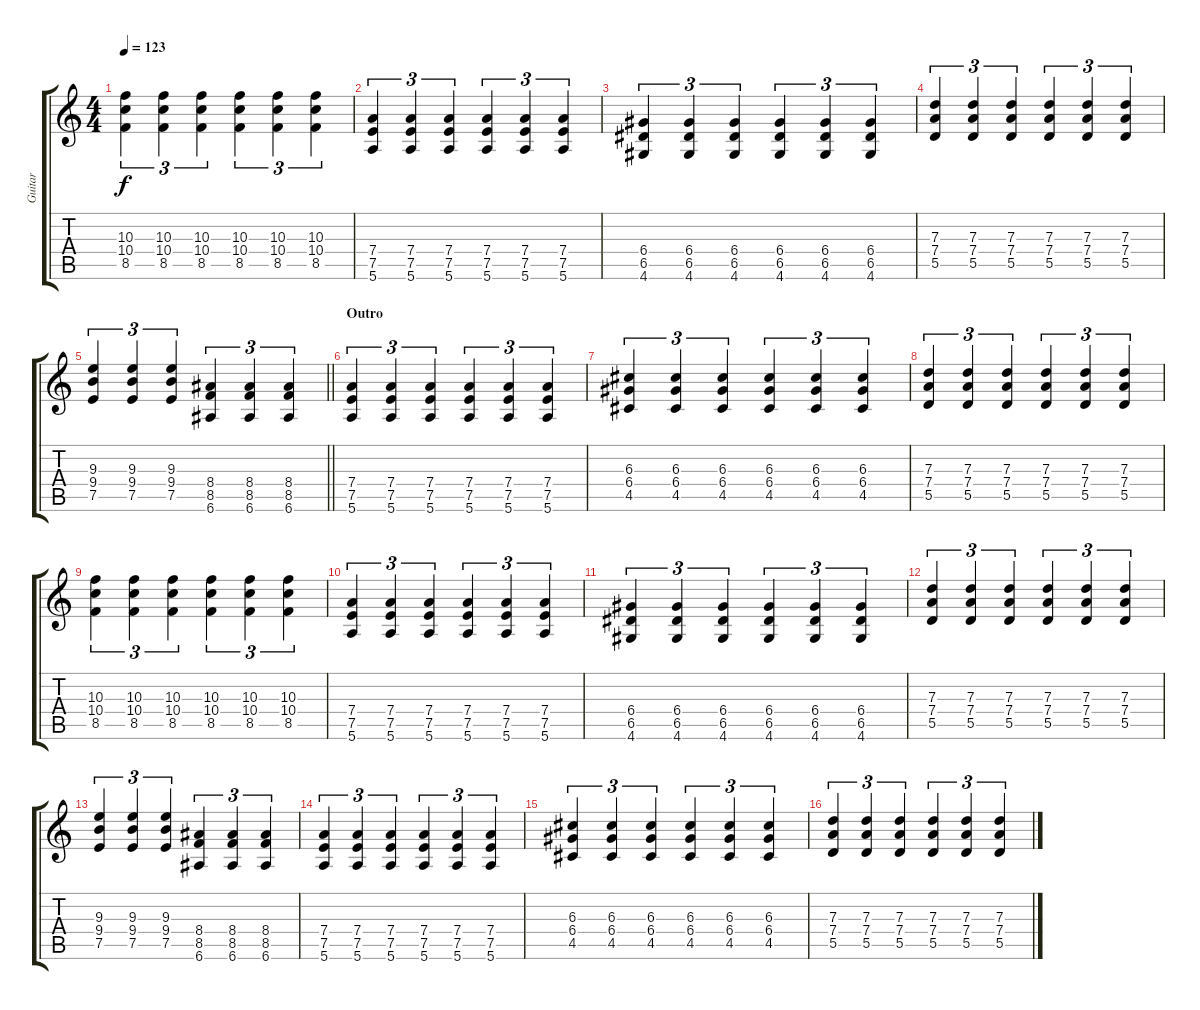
\track ("Guitar" "Guitar") {instrument distortionguitar}
\staff {score tabs}
\tuning (E4 B3 G3 D3 A2 E2) {hide}
\ts (4 4)
\tempo 123
\clef g2
\ks c
(10.3 10.4 8.5).4{tu (3 2) dy f} (10.3 10.4 8.5).4{tu (3 2)} (10.3 10.4 8.5).4{tu (3 2)} (10.3 10.4 8.5).4{tu (3 2)} (10.3 10.4 8.5).4{tu (3 2)} (10.3 10.4 8.5).4{tu (3 2)} |
(7.4 7.5 5.6).4{tu (3 2)} (7.4 7.5 5.6).4{tu (3 2)} (7.4 7.5 5.6).4{tu (3 2)} (7.4 7.5 5.6).4{tu (3 2)} (7.4 7.5 5.6).4{tu (3 2)} (7.4 7.5 5.6).4{tu (3 2)} |
(6.4 6.5 4.6).4{tu (3 2)} (6.4 6.5 4.6).4{tu (3 2)} (6.4 6.5 4.6).4{tu (3 2)} (6.4 6.5 4.6).4{tu (3 2)} (6.4 6.5 4.6).4{tu (3 2)} (6.4 6.5 4.6).4{tu (3 2)} |
(7.3 7.4 5.5).4{tu (3 2)} (7.3 7.4 5.5).4{tu (3 2)} (7.3 7.4 5.5).4{tu (3 2)} (7.3 7.4 5.5).4{tu (3 2)} (7.3 7.4 5.5).4{tu (3 2)} (7.3 7.4 5.5).4{tu (3 2)} |
\barLineRight lightlight
(9.3 9.4 7.5).4{tu (3 2)} (9.3 9.4 7.5).4{tu (3 2)} (9.3 9.4 7.5).4{tu (3 2)} (8.4 8.5 6.6).4{tu (3 2)} (8.4 8.5 6.6).4{tu (3 2)} (8.4 8.5 6.6).4{tu (3 2)} |
\section ("" "Outro")
(7.4 7.5 5.6).4{tu (3 2)} (7.4 7.5 5.6).4{tu (3 2)} (7.4 7.5 5.6).4{tu (3 2)} (7.4 7.5 5.6).4{tu (3 2)} (7.4 7.5 5.6).4{tu (3 2)} (7.4 7.5 5.6).4{tu (3 2)} |
(6.3 6.4 4.5).4{tu (3 2)} (6.3 6.4 4.5).4{tu (3 2)} (6.3 6.4 4.5).4{tu (3 2)} (6.3 6.4 4.5).4{tu (3 2)} (6.3 6.4 4.5).4{tu (3 2)} (6.3 6.4 4.5).4{tu (3 2)} |
(7.3 7.4 5.5).4{tu (3 2)} (7.3 7.4 5.5).4{tu (3 2)} (7.3 7.4 5.5).4{tu (3 2)} (7.3 7.4 5.5).4{tu (3 2)} (7.3 7.4 5.5).4{tu (3 2)} (7.3 7.4 5.5).4{tu (3 2)} |
(10.3 10.4 8.5).4{tu (3 2)} (10.3 10.4 8.5).4{tu (3 2)} (10.3 10.4 8.5).4{tu (3 2)} (10.3 10.4 8.5).4{tu (3 2)} (10.3 10.4 8.5).4{tu (3 2)} (10.3 10.4 8.5).4{tu (3 2)} |
(7.4 7.5 5.6).4{tu (3 2)} (7.4 7.5 5.6).4{tu (3 2)} (7.4 7.5 5.6).4{tu (3 2)} (7.4 7.5 5.6).4{tu (3 2)} (7.4 7.5 5.6).4{tu (3 2)} (7.4 7.5 5.6).4{tu (3 2)} |
(6.4 6.5 4.6).4{tu (3 2)} (6.4 6.5 4.6).4{tu (3 2)} (6.4 6.5 4.6).4{tu (3 2)} (6.4 6.5 4.6).4{tu (3 2)} (6.4 6.5 4.6).4{tu (3 2)} (6.4 6.5 4.6).4{tu (3 2)} |
(7.3 7.4 5.5).4{tu (3 2)} (7.3 7.4 5.5).4{tu (3 2)} (7.3 7.4 5.5).4{tu (3 2)} (7.3 7.4 5.5).4{tu (3 2)} (7.3 7.4 5.5).4{tu (3 2)} (7.3 7.4 5.5).4{tu (3 2)} |
(9.3 9.4 7.5).4{tu (3 2)} (9.3 9.4 7.5).4{tu (3 2)} (9.3 9.4 7.5).4{tu (3 2)} (8.4 8.5 6.6).4{tu (3 2)} (8.4 8.5 6.6).4{tu (3 2)} (8.4 8.5 6.6).4{tu (3 2)} |
(7.4 7.5 5.6).4{tu (3 2)} (7.4 7.5 5.6).4{tu (3 2)} (7.4 7.5 5.6).4{tu (3 2)} (7.4 7.5 5.6).4{tu (3 2)} (7.4 7.5 5.6).4{tu (3 2)} (7.4 7.5 5.6).4{tu (3 2)} |
(6.3 6.4 4.5).4{tu (3 2)} (6.3 6.4 4.5).4{tu (3 2)} (6.3 6.4 4.5).4{tu (3 2)} (6.3 6.4 4.5).4{tu (3 2)} (6.3 6.4 4.5).4{tu (3 2)} (6.3 6.4 4.5).4{tu (3 2)} |
(7.3 7.4 5.5).4{tu (3 2)} (7.3 7.4 5.5).4{tu (3 2)} (7.3 7.4 5.5).4{tu (3 2)} (7.3 7.4 5.5).4{tu (3 2)} (7.3 7.4 5.5).4{tu (3 2)} (7.3 7.4 5.5).4{tu (3 2)}
